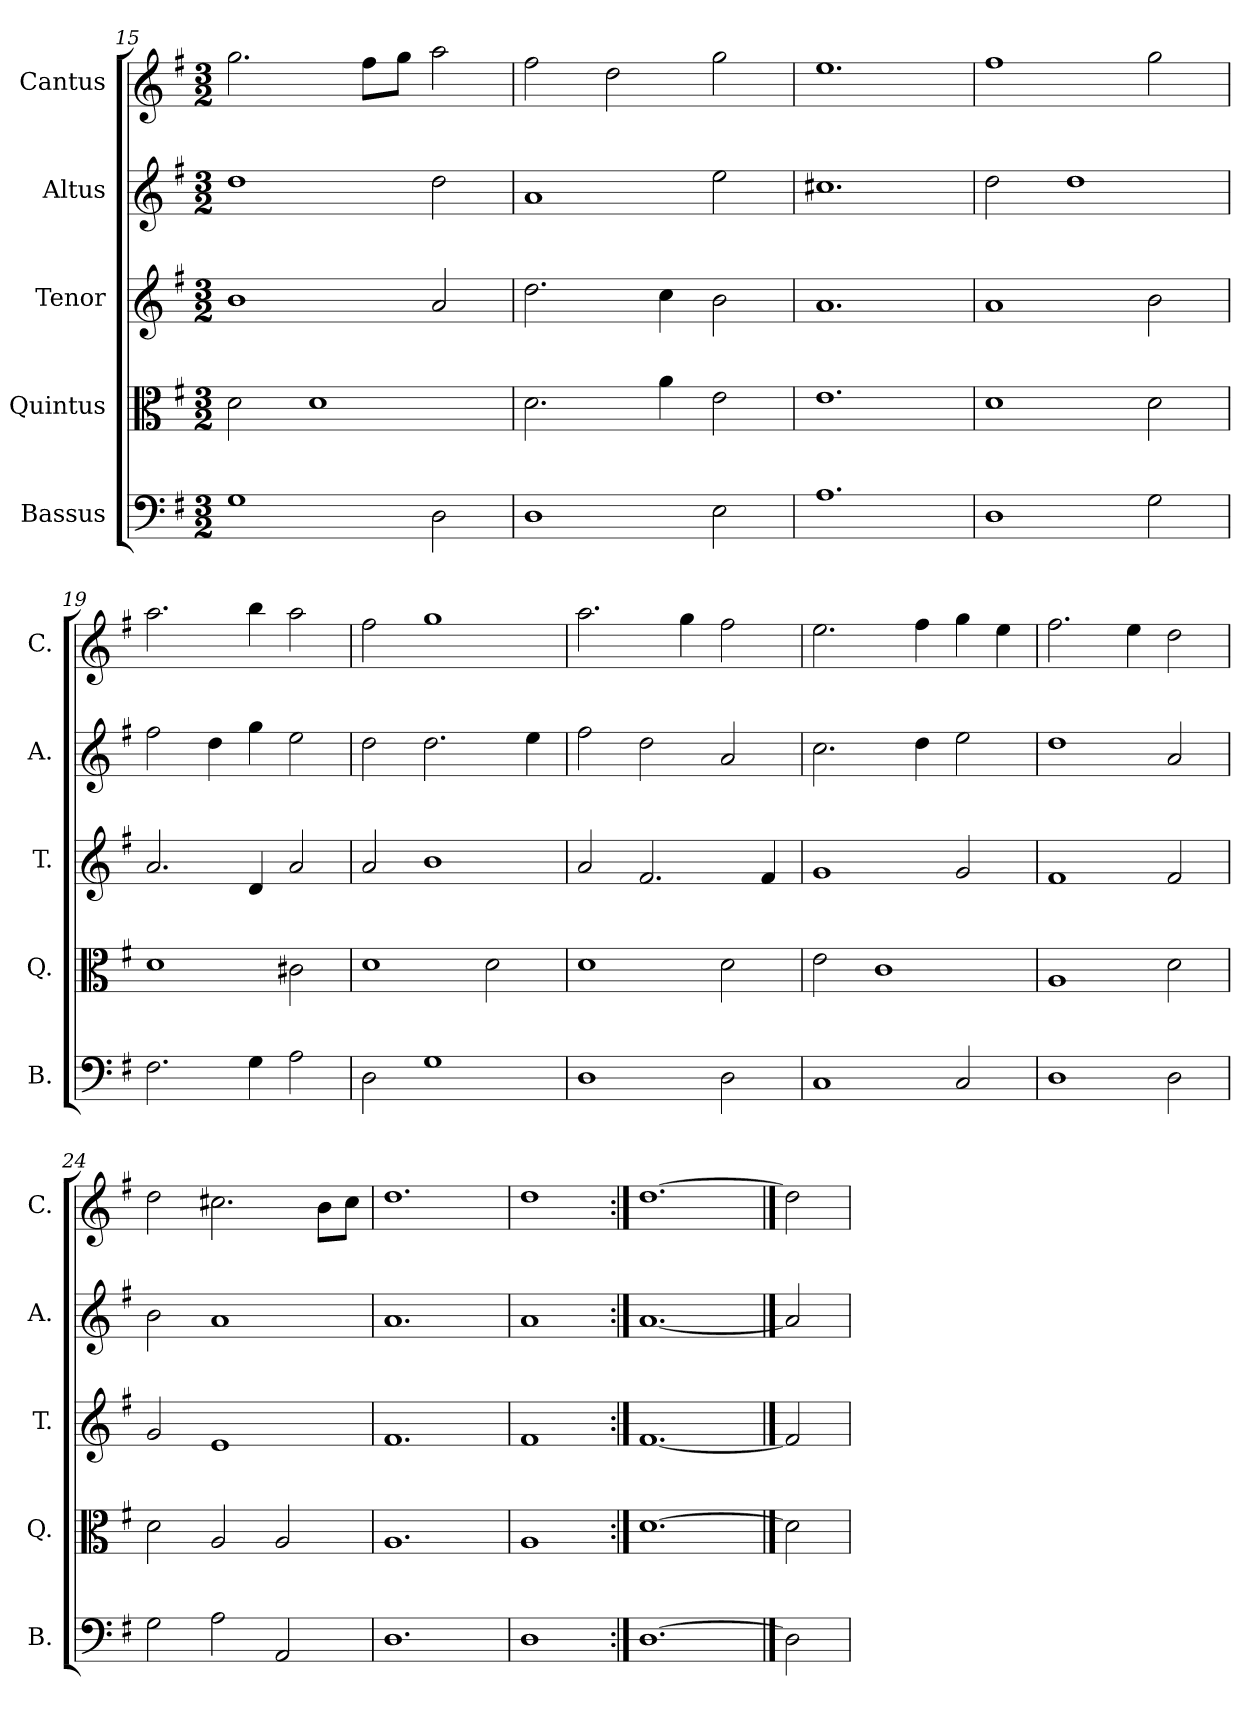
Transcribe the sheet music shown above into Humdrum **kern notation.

**kern	**kern	**kern	**kern	**kern
*part5	*part4	*part3	*part2	*part1
*staff5	*staff4	*staff3	*staff2	*staff1
*I"Bassus	*I"Quintus	*I"Tenor	*I"Altus	*I"Cantus
*I'B.	*I'Q.	*I'T.	*I'A.	*I'C.
*clefF4	*clefC3	*clefG2	*clefG2	*clefG2
*k[f#]	*k[f#]	*k[f#]	*k[f#]	*k[f#]
*G:	*G:	*G:	*G:	*G:
*M3/2	*M3/2	*M3/2	*M3/2	*M3/2
=15	=15	=15	=15	=15
1G\	2d\	1b\	1dd\	2.gg\
.	1d\	.	.	.
.	.	.	.	8ff#\L
.	.	.	.	8gg\J
2D\	.	2a/	2dd\	2aa\
=16	=16	=16	=16	=16
1D\	2.d\	2.dd\	1a/	2ff#\
.	.	.	.	2dd\
.	4a\	4cc\	.	.
2E\	2e\	2b\	2ee\	2gg\
=17	=17	=17	=17	=17
1.A\	1.e\	1.a/	1.cc#X\	1.ee\
=18	=18	=18	=18	=18
1D\	1d\	1a/	2dd\	1ff#\
.	.	.	1dd\	.
2G\	2d\	2b\	.	2gg\
=19	=19	=19	=19	=19
2.F#\	1d\	2.a/	2ff#\	2.aa\
.	.	.	4dd\	.
4G\	.	4d/	4gg\	4bb\
2A\	2c#X\	2a/	2ee\	2aa\
=20	=20	=20	=20	=20
2D\	1d\	2a/	2dd\	2ff#\
1G\	.	1b\	2.dd\	1gg\
.	2d\	.	.	.
.	.	.	4ee\	.
=21	=21	=21	=21	=21
1D\	1d\	2a/	2ff#\	2.aa\
.	.	2.f#/	2dd\	.
.	.	.	.	4gg\
2D\	2d\	.	2a/	2ff#\
.	.	4f#/	.	.
=22	=22	=22	=22	=22
1C/	2e\	1g/	2.cc\	2.ee\
.	1c\	.	.	.
.	.	.	4dd\	4ff#\
2C/	.	2g/	2ee\	4gg\
.	.	.	.	4ee\
=23	=23	=23	=23	=23
1D\	1A/	1f#/	1dd\	2.ff#\
.	.	.	.	4ee\
2D\	2d\	2f#/	2a/	2dd\
=24	=24	=24	=24	=24
2G\	2d\	2g/	2b\	2dd\
2A\	2A/	1e/	1a/	2.cc#X\
2AA/	2A/	.	.	.
.	.	.	.	8b\L
.	.	.	.	8cc#\J
=25	=25	=25	=25	=25
1.D\	1.A/	1.f#/	1.a/	1.dd\
=26	=26	=26	=26	=26
1D\	1A/	1f#/	1a/	1dd\
!!LO:LB:g=z
=27:|!	=27:|!	=27:|!	=27:|!	=27:|!
[1.D\	[1.d\	[1.f#/	[1.a/	[1.dd\
==28	==28	==28	==28	==28
2D\]	2d\]	2f#/]	2a/]	2dd\]
=	=	=	=	=
*-	*-	*-	*-	*-
